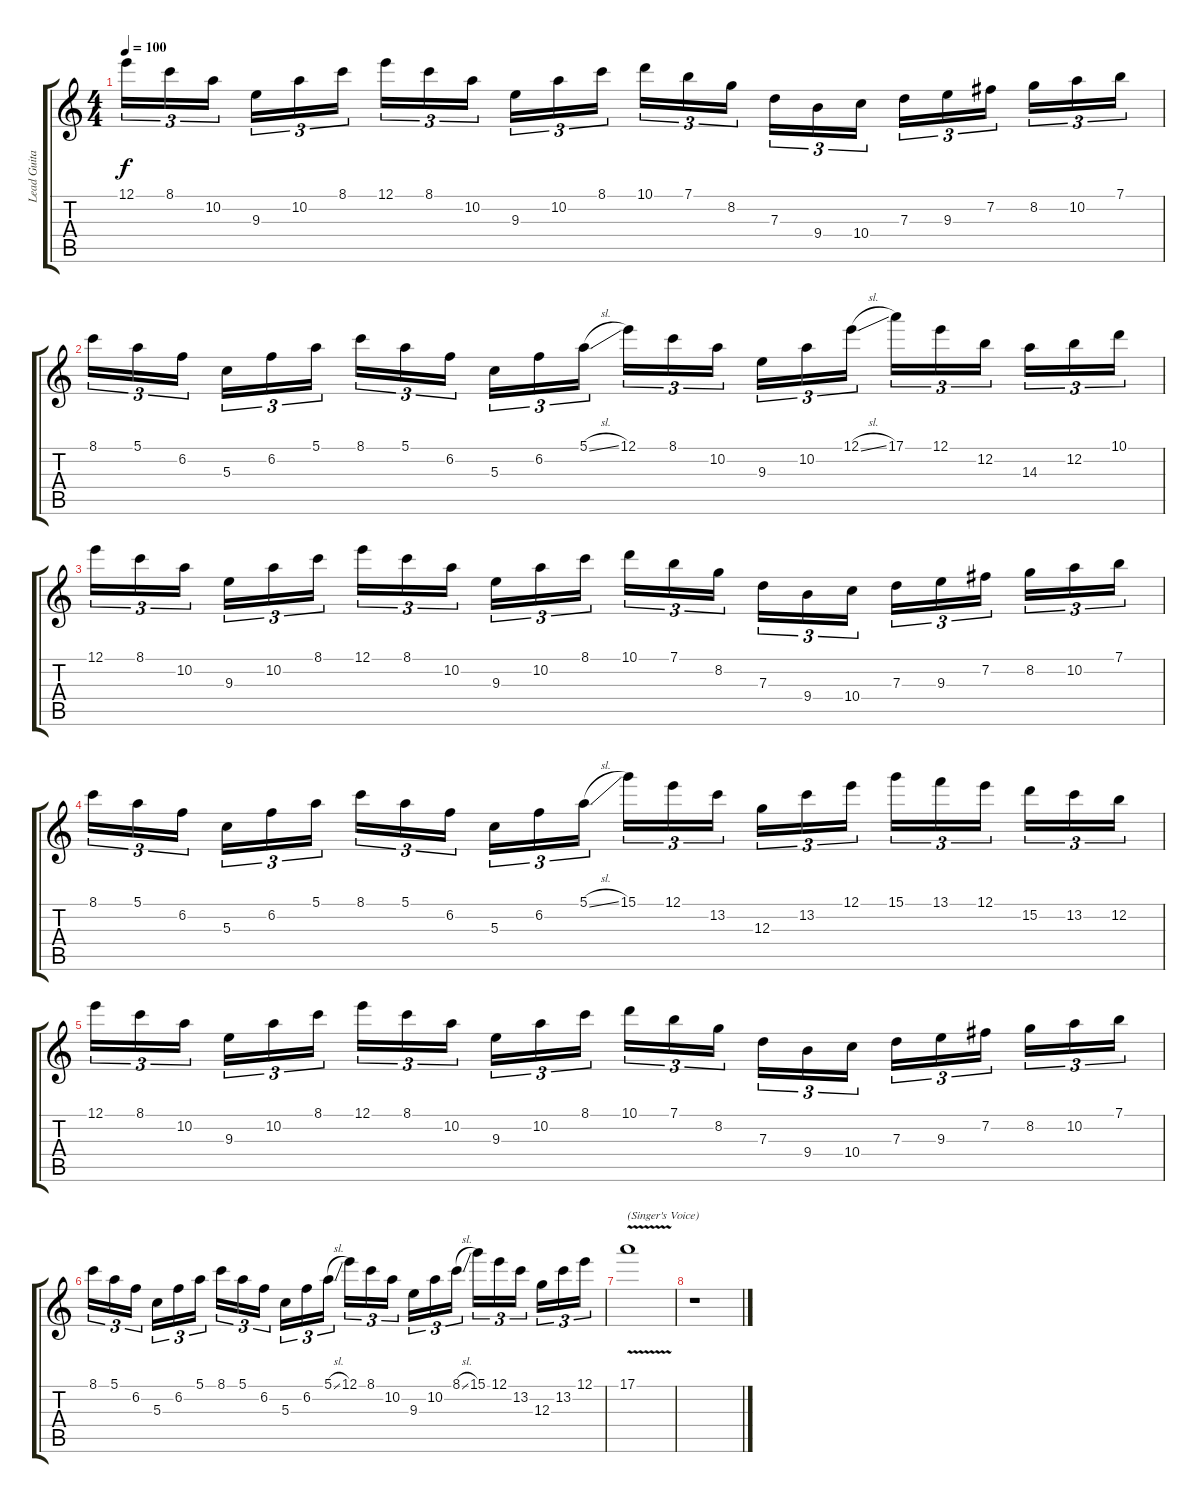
\track ("Lead Guitar" "Lead Guita") {instrument distortionguitar}
\staff {score tabs}
\tuning (E4 B3 G3 D3 A2 E2) {hide}
\ts (4 4)
\tempo 100
\clef g2
\ks c
12.1.16{tu (3 2) dy f} 8.1.16{tu (3 2)} 10.2.16{tu (3 2)} 9.3.16{tu (3 2)} 10.2.16{tu (3 2)} 8.1.16{tu (3 2)} 12.1.16{tu (3 2)} 8.1.16{tu (3 2)} 10.2.16{tu (3 2)} 9.3.16{tu (3 2)} 10.2.16{tu (3 2)} 8.1.16{tu (3 2)} 10.1.16{tu (3 2)} 7.1.16{tu (3 2)} 8.2.16{tu (3 2)} 7.3.16{tu (3 2)} 9.4.16{tu (3 2)} 10.4.16{tu (3 2)} 7.3.16{tu (3 2)} 9.3.16{tu (3 2)} 7.2.16{tu (3 2)} 8.2.16{tu (3 2)} 10.2.16{tu (3 2)} 7.1.16{tu (3 2)} |
8.1.16{tu (3 2)} 5.1.16{tu (3 2)} 6.2.16{tu (3 2)} 5.3.16{tu (3 2)} 6.2.16{tu (3 2)} 5.1.16{tu (3 2)} 8.1.16{tu (3 2)} 5.1.16{tu (3 2)} 6.2.16{tu (3 2)} 5.3.16{tu (3 2)} 6.2.16{tu (3 2)} 5.1{sl}.16{tu (3 2)} 12.1.16{tu (3 2)} 8.1.16{tu (3 2)} 10.2.16{tu (3 2)} 9.3.16{tu (3 2)} 10.2.16{tu (3 2)} 12.1{sl}.16{tu (3 2)} 17.1.16{tu (3 2)} 12.1.16{tu (3 2)} 12.2.16{tu (3 2)} 14.3.16{tu (3 2)} 12.2.16{tu (3 2)} 10.1.16{tu (3 2)} |
12.1.16{tu (3 2)} 8.1.16{tu (3 2)} 10.2.16{tu (3 2)} 9.3.16{tu (3 2)} 10.2.16{tu (3 2)} 8.1.16{tu (3 2)} 12.1.16{tu (3 2)} 8.1.16{tu (3 2)} 10.2.16{tu (3 2)} 9.3.16{tu (3 2)} 10.2.16{tu (3 2)} 8.1.16{tu (3 2)} 10.1.16{tu (3 2)} 7.1.16{tu (3 2)} 8.2.16{tu (3 2)} 7.3.16{tu (3 2)} 9.4.16{tu (3 2)} 10.4.16{tu (3 2)} 7.3.16{tu (3 2)} 9.3.16{tu (3 2)} 7.2.16{tu (3 2)} 8.2.16{tu (3 2)} 10.2.16{tu (3 2)} 7.1.16{tu (3 2)} |
8.1.16{tu (3 2)} 5.1.16{tu (3 2)} 6.2.16{tu (3 2)} 5.3.16{tu (3 2)} 6.2.16{tu (3 2)} 5.1.16{tu (3 2)} 8.1.16{tu (3 2)} 5.1.16{tu (3 2)} 6.2.16{tu (3 2)} 5.3.16{tu (3 2)} 6.2.16{tu (3 2)} 5.1{sl}.16{tu (3 2)} 15.1.16{tu (3 2)} 12.1.16{tu (3 2)} 13.2.16{tu (3 2)} 12.3.16{tu (3 2)} 13.2.16{tu (3 2)} 12.1.16{tu (3 2)} 15.1.16{tu (3 2)} 13.1.16{tu (3 2)} 12.1.16{tu (3 2)} 15.2.16{tu (3 2)} 13.2.16{tu (3 2)} 12.2.16{tu (3 2)} |
12.1.16{tu (3 2)} 8.1.16{tu (3 2)} 10.2.16{tu (3 2)} 9.3.16{tu (3 2)} 10.2.16{tu (3 2)} 8.1.16{tu (3 2)} 12.1.16{tu (3 2)} 8.1.16{tu (3 2)} 10.2.16{tu (3 2)} 9.3.16{tu (3 2)} 10.2.16{tu (3 2)} 8.1.16{tu (3 2)} 10.1.16{tu (3 2)} 7.1.16{tu (3 2)} 8.2.16{tu (3 2)} 7.3.16{tu (3 2)} 9.4.16{tu (3 2)} 10.4.16{tu (3 2)} 7.3.16{tu (3 2)} 9.3.16{tu (3 2)} 7.2.16{tu (3 2)} 8.2.16{tu (3 2)} 10.2.16{tu (3 2)} 7.1.16{tu (3 2)} |
8.1.16{tu (3 2)} 5.1.16{tu (3 2)} 6.2.16{tu (3 2)} 5.3.16{tu (3 2)} 6.2.16{tu (3 2)} 5.1.16{tu (3 2)} 8.1.16{tu (3 2)} 5.1.16{tu (3 2)} 6.2.16{tu (3 2)} 5.3.16{tu (3 2)} 6.2.16{tu (3 2)} 5.1{sl}.16{tu (3 2)} 12.1.16{tu (3 2)} 8.1.16{tu (3 2)} 10.2.16{tu (3 2)} 9.3.16{tu (3 2)} 10.2.16{tu (3 2)} 8.1{sl}.16{tu (3 2)} 15.1.16{tu (3 2)} 12.1.16{tu (3 2)} 13.2.16{tu (3 2)} 12.3.16{tu (3 2)} 13.2.16{tu (3 2)} 12.1.16{tu (3 2)} |
17.1{v}.1{txt "(Singer's Voice)" volume 8 instrument lead6voice} |
r.1
